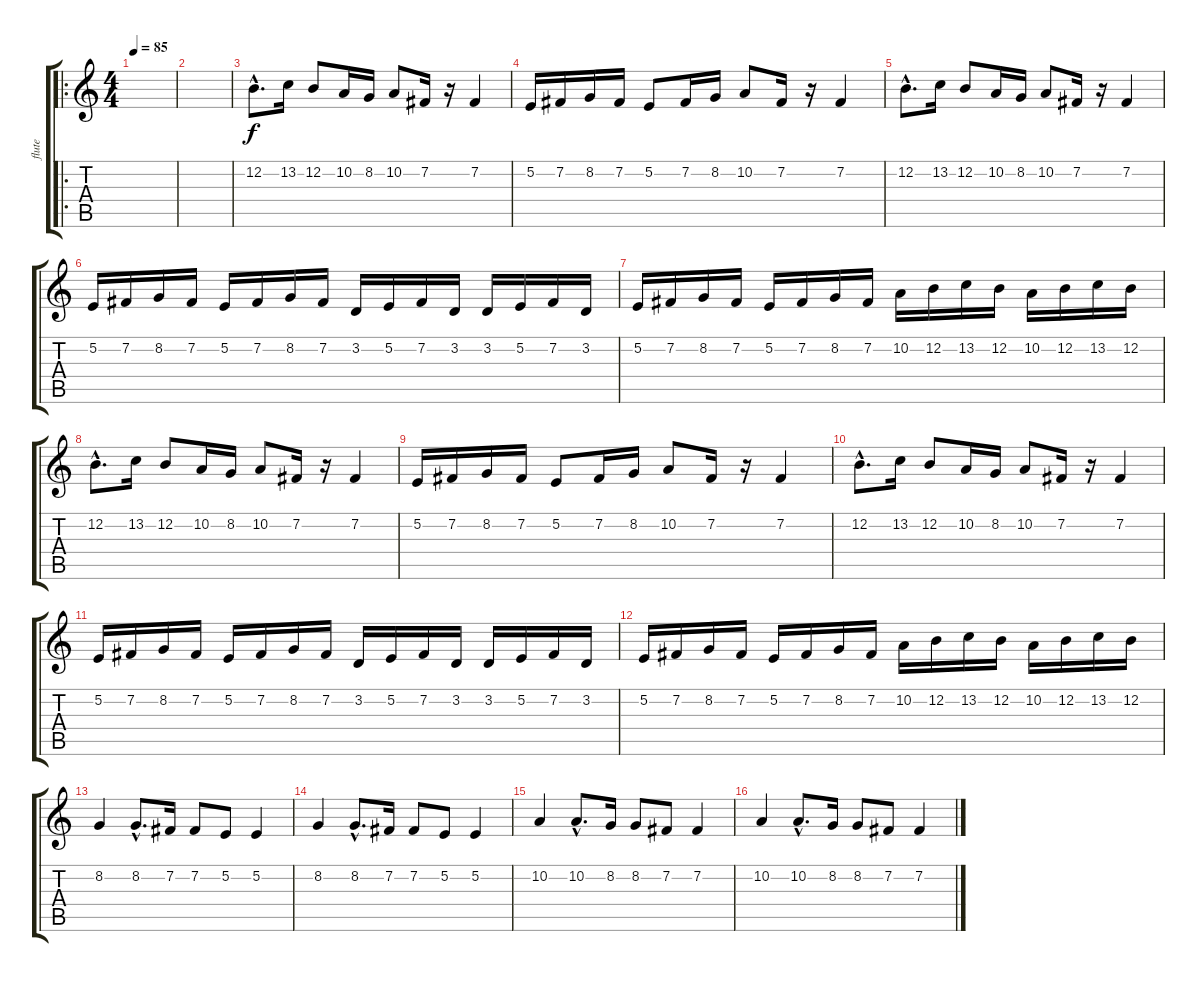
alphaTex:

\track ("flute" "flute") {instrument piccolo}
\staff {score tabs}
\tuning (E4 B3 G3 D3 A2 E2) {hide}
\ro
\ts (4 4)
\tempo 85
\clef g2
\ks c
|
|
12.2{hac}.8{d} 13.2.16 12.2.8 10.2.16 8.2.16 10.2.8 7.2.16 r.16 7.2.4 |
5.2.16 7.2.16 8.2.16 7.2.16 5.2.8 7.2.16 8.2.16 10.2.8 7.2.16 r.16 7.2.4 |
12.2{hac}.8{d} 13.2.16 12.2.8 10.2.16 8.2.16 10.2.8 7.2.16 r.16 7.2.4 |
5.2.16 7.2.16 8.2.16 7.2.16 5.2.16 7.2.16 8.2.16 7.2.16 3.2.16 5.2.16 7.2.16 3.2.16 3.2.16 5.2.16 7.2.16 3.2.16 |
5.2.16 7.2.16 8.2.16 7.2.16 5.2.16 7.2.16 8.2.16 7.2.16 10.2.16 12.2.16 13.2.16 12.2.16 10.2.16 12.2.16 13.2.16 12.2.16 |
12.2{hac}.8{d} 13.2.16 12.2.8 10.2.16 8.2.16 10.2.8 7.2.16 r.16 7.2.4 |
5.2.16 7.2.16 8.2.16 7.2.16 5.2.8 7.2.16 8.2.16 10.2.8 7.2.16 r.16 7.2.4 |
12.2{hac}.8{d} 13.2.16 12.2.8 10.2.16 8.2.16 10.2.8 7.2.16 r.16 7.2.4 |
5.2.16 7.2.16 8.2.16 7.2.16 5.2.16 7.2.16 8.2.16 7.2.16 3.2.16 5.2.16 7.2.16 3.2.16 3.2.16 5.2.16 7.2.16 3.2.16 |
5.2.16 7.2.16 8.2.16 7.2.16 5.2.16 7.2.16 8.2.16 7.2.16 10.2.16 12.2.16 13.2.16 12.2.16 10.2.16 12.2.16 13.2.16 12.2.16 |
8.2.4 8.2{hac}.8{d} 7.2.16 7.2.8 5.2.8 5.2.4 |
8.2.4 8.2{hac}.8{d} 7.2.16 7.2.8 5.2.8 5.2.4 |
10.2.4 10.2{hac}.8{d} 8.2.16 8.2.8 7.2.8 7.2.4 |
10.2.4 10.2{hac}.8{d} 8.2.16 8.2.8 7.2.8 7.2.4
